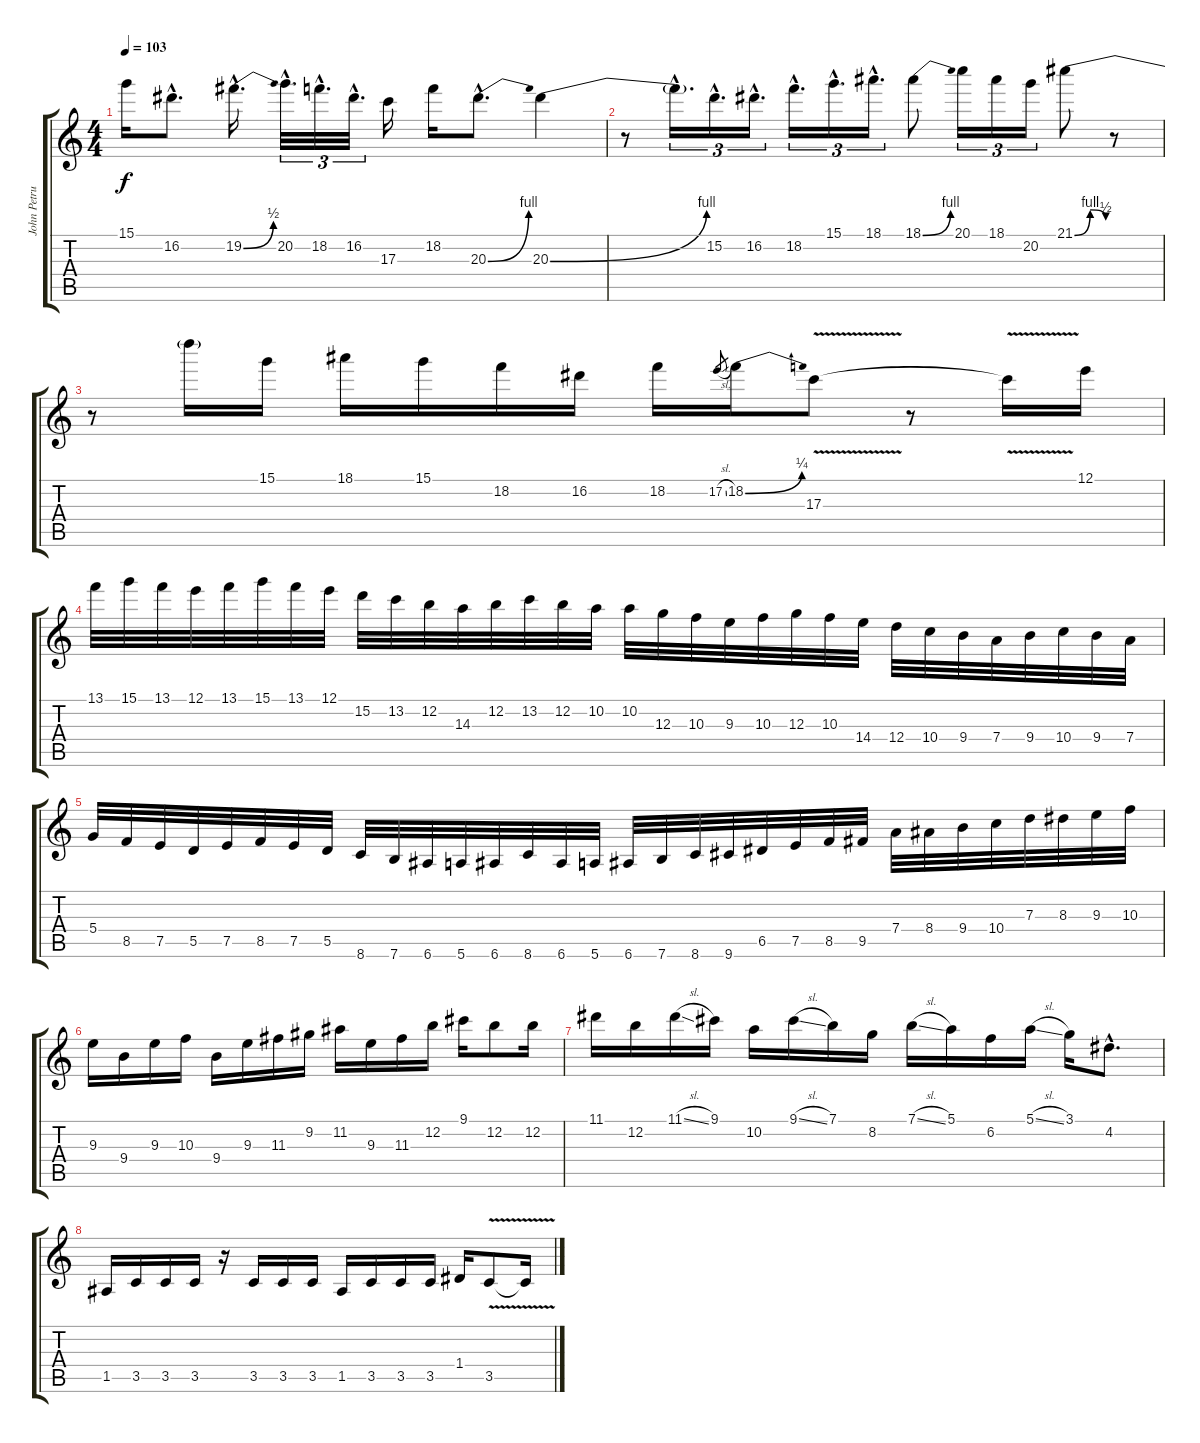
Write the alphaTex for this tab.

\track ("John Petrucci" "John Petru") {instrument overdrivenguitar}
\staff {score tabs}
\tuning (E4 B3 G3 D3 A2 E2) {hide}
\ts (4 4)
\tempo 103
\clef g2
\ks c
15.1.16{dy f} 16.2{hac}.8{d} 19.2{be (bend 0 0 60 2) hac}.16{d} 20.2{hac}.32{d tu (3 2)} 18.2{hac}.32{d tu (3 2)} 16.2{hac}.32{d tu (3 2)} 17.3.16 18.2.16 20.3{be (bend 0 0 60 4) hac}.8{d} 20.3{be (bend 0 0 60 4)}.4 |
r.8 20.3{hac t}.16{d tu (3 2)} 15.2{hac}.16{d tu (3 2)} 16.2{hac}.16{d tu (3 2)} 18.2{hac}.16{d tu (3 2)} 15.1{hac}.16{d tu (3 2)} 18.1{hac}.16{d tu (3 2)} 18.1{be (bend 0 0 60 4)}.8 20.1.16{tu (3 2)} 18.1.16{tu (3 2)} 20.2.16{tu (3 2)} 21.1{be (bendrelease 0 0 15 4 30 4 60 2)}.8 r.8 |
r.8 21.1{t}.16 15.1.16 18.1.16 15.1.16 18.2.16 16.2.16 18.2.16 17.2{sl}.8{gr} 18.2{be (bend 0 0 60 1)}.16 17.3{v}.8 r.8 17.3{t}.16 12.1.16 |
13.1.32 15.1.32 13.1.32 12.1.32 13.1.32 15.1.32 13.1.32 12.1.32 15.2.32 13.2.32 12.2.32 14.3.32 12.2.32 13.2.32 12.2.32 10.2.32 10.2.32 12.3.32 10.3.32 9.3.32 10.3.32 12.3.32 10.3.32 14.4.32 12.4.32 10.4.32 9.4.32 7.4.32 9.4.32 10.4.32 9.4.32 7.4.32 |
5.4.32 8.5.32 7.5.32 5.5.32 7.5.32 8.5.32 7.5.32 5.5.32 8.6.32 7.6.32 6.6.32 5.6.32 6.6.32 8.6.32 6.6.32 5.6.32 6.6.32 7.6.32 8.6.32 9.6.32 6.5.32 7.5.32 8.5.32 9.5.32 7.4.32 8.4.32 9.4.32 10.4.32 7.3.32 8.3.32 9.3.32 10.3.32 |
9.3.16 9.4.16 9.3.16 10.3.16 9.4.16 9.3.16 11.3.16 9.2.16 11.2.16 9.3.16 11.3.16 12.2.16 9.1.16 12.2.8 12.2.16 |
11.1.16 12.2.16 11.1{sl}.16 9.1.16 10.2.16 9.1{sl}.16 7.1.16 8.2.16 7.1{sl}.16 5.1.16 6.2.16 5.1{sl}.16 3.1.16 4.2{hac}.8{d} |
1.5.16 3.5.16 3.5.16 3.5.16 r.16 3.5.16 3.5.16 3.5.16 1.5.16 3.5.16 3.5.16 3.5.16 1.4.16 3.5{v}.8 3.5{t}.16
